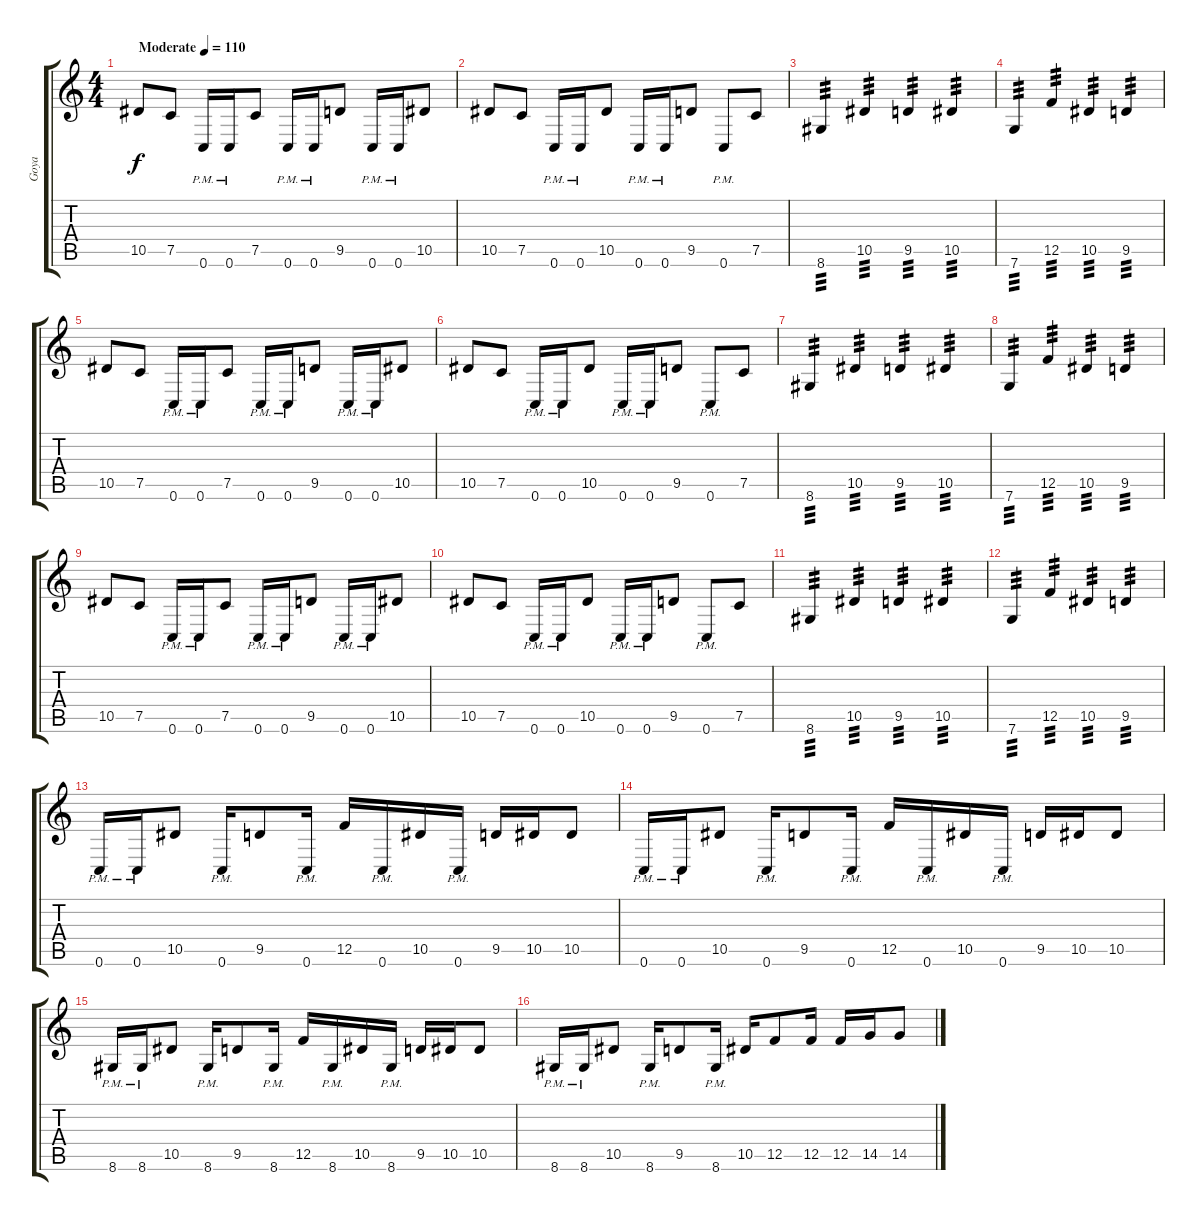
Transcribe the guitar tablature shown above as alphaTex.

\track ("Goya" "Goya") {instrument distortionguitar}
\staff {score tabs}
\tuning (C4 G3 Eb3 Bb2 F2 C2) {hide}
\ts (4 4)
\tempo (110 "Moderate")
\clef g2
\ks c
10.5.8{dy f instrument distortionguitar} 7.5.8 0.6{pm}.16 0.6{pm}.16 7.5.8 0.6{pm}.16 0.6{pm}.16 9.5.8 0.6{pm}.16 0.6{pm}.16 10.5.8 |
10.5.8 7.5.8 0.6{pm}.16 0.6{pm}.16 10.5.8 0.6{pm}.16 0.6{pm}.16 9.5.8 0.6{pm}.8 7.5.8 |
8.6.4{tp 3} 10.5.4{tp 3} 9.5.4{tp 3} 10.5.4{tp 3} |
7.6.4{tp 3} 12.5.4{tp 3} 10.5.4{tp 3} 9.5.4{tp 3} |
10.5.8 7.5.8 0.6{pm}.16 0.6{pm}.16 7.5.8 0.6{pm}.16 0.6{pm}.16 9.5.8 0.6{pm}.16 0.6{pm}.16 10.5.8 |
10.5.8 7.5.8 0.6{pm}.16 0.6{pm}.16 10.5.8 0.6{pm}.16 0.6{pm}.16 9.5.8 0.6{pm}.8 7.5.8 |
8.6.4{tp 3} 10.5.4{tp 3} 9.5.4{tp 3} 10.5.4{tp 3} |
7.6.4{tp 3} 12.5.4{tp 3} 10.5.4{tp 3} 9.5.4{tp 3} |
10.5.8 7.5.8 0.6{pm}.16 0.6{pm}.16 7.5.8 0.6{pm}.16 0.6{pm}.16 9.5.8 0.6{pm}.16 0.6{pm}.16 10.5.8 |
10.5.8 7.5.8 0.6{pm}.16 0.6{pm}.16 10.5.8 0.6{pm}.16 0.6{pm}.16 9.5.8 0.6{pm}.8 7.5.8 |
8.6.4{tp 3} 10.5.4{tp 3} 9.5.4{tp 3} 10.5.4{tp 3} |
7.6.4{tp 3} 12.5.4{tp 3} 10.5.4{tp 3} 9.5.4{tp 3} |
0.6{pm}.16 0.6{pm}.16 10.5.8 0.6{pm}.16 9.5.8 0.6{pm}.16 12.5.16 0.6{pm}.16 10.5.16 0.6{pm}.16 9.5.16 10.5.16 10.5.8 |
0.6{pm}.16 0.6{pm}.16 10.5.8 0.6{pm}.16 9.5.8 0.6{pm}.16 12.5.16 0.6{pm}.16 10.5.16 0.6{pm}.16 9.5.16 10.5.16 10.5.8 |
8.6{pm}.16 8.6{pm}.16 10.5.8 8.6{pm}.16 9.5.8 8.6{pm}.16 12.5.16 8.6{pm}.16 10.5.16 8.6{pm}.16 9.5.16 10.5.16 10.5.8 |
8.6{pm}.16 8.6{pm}.16 10.5.8 8.6{pm}.16 9.5.8 8.6{pm}.16 10.5.16 12.5.8 12.5.16 12.5.16 14.5.16 14.5.8
